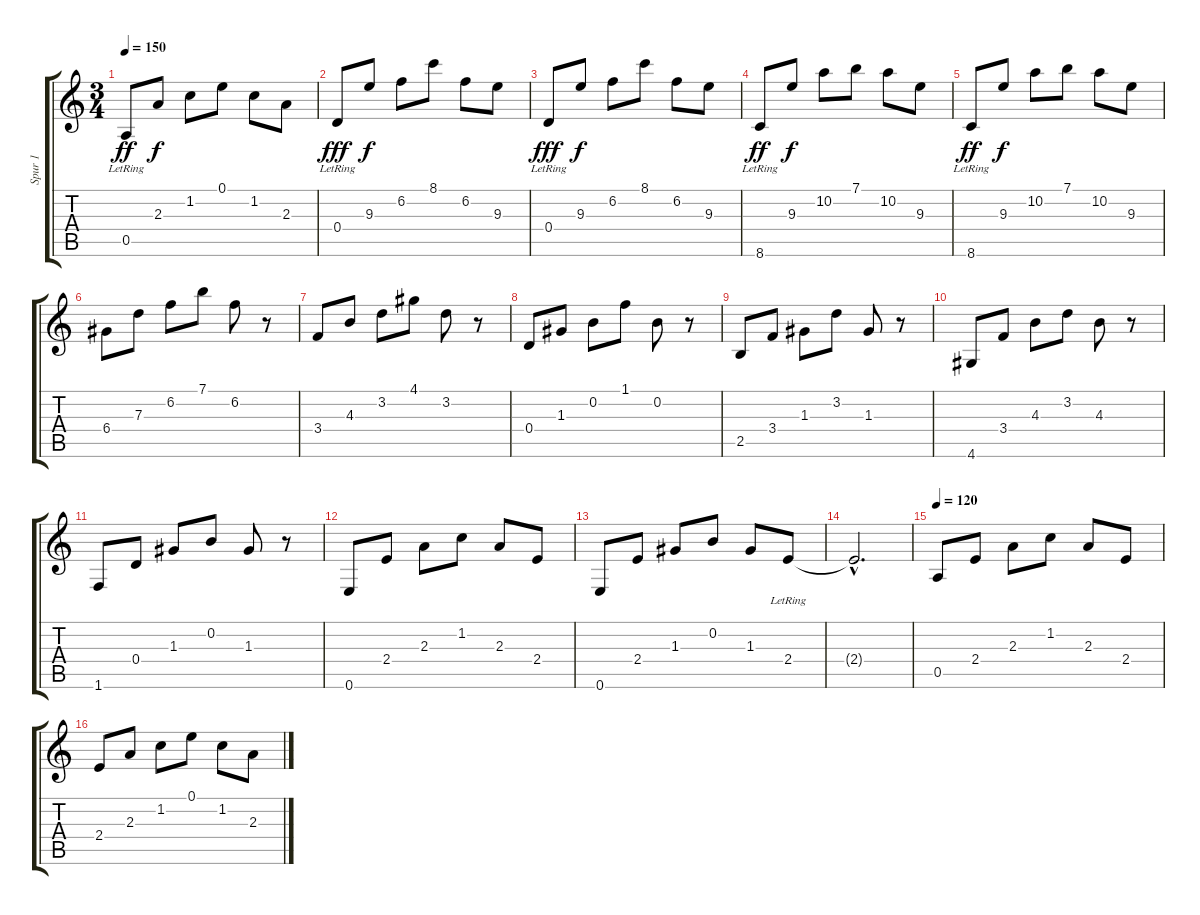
\track ("Spur 1" "Spur 1") {instrument acousticguitarnylon}
\staff {score tabs}
\tuning (E4 B3 G3 D3 A2 E2) {hide}
\ts (3 4)
\tempo 150
\clef g2
\ks c
0.5{lr}.8{dy ff} 2.3.8{dy f} 1.2.8 0.1.8 1.2.8 2.3.8 |
0.4{lr}.8{dy fff} 9.3.8{dy f} 6.2.8 8.1.8 6.2.8 9.3.8 |
0.4{lr}.8{dy fff} 9.3.8{dy f} 6.2.8 8.1.8 6.2.8 9.3.8 |
8.6{lr}.8{dy ff} 9.3.8{dy f} 10.2.8 7.1.8 10.2.8 9.3.8 |
8.6{lr}.8{dy ff} 9.3.8{dy f} 10.2.8 7.1.8 10.2.8 9.3.8 |
6.4.8 7.3.8 6.2.8 7.1.8 6.2.8 r.8 |
3.4.8 4.3.8 3.2.8 4.1.8 3.2.8 r.8 |
0.4.8 1.3.8 0.2.8 1.1.8 0.2.8 r.8 |
2.5.8 3.4.8 1.3.8 3.2.8 1.3.8 r.8 |
4.6.8 3.4.8 4.3.8 3.2.8 4.3.8 r.8 |
1.6.8 0.4.8 1.3.8 0.2.8 1.3.8 r.8 |
0.6.8 2.4.8 2.3.8 1.2.8 2.3.8 2.4.8 |
0.6.8 2.4.8 1.3.8 0.2.8 1.3.8 2.4{lr}.8 |
2.4{hac t}.2{d} |
\tempo 120
0.5.8 2.4.8 2.3.8 1.2.8 2.3.8 2.4.8 |
2.4.8 2.3.8 1.2.8 0.1.8 1.2.8 2.3.8
